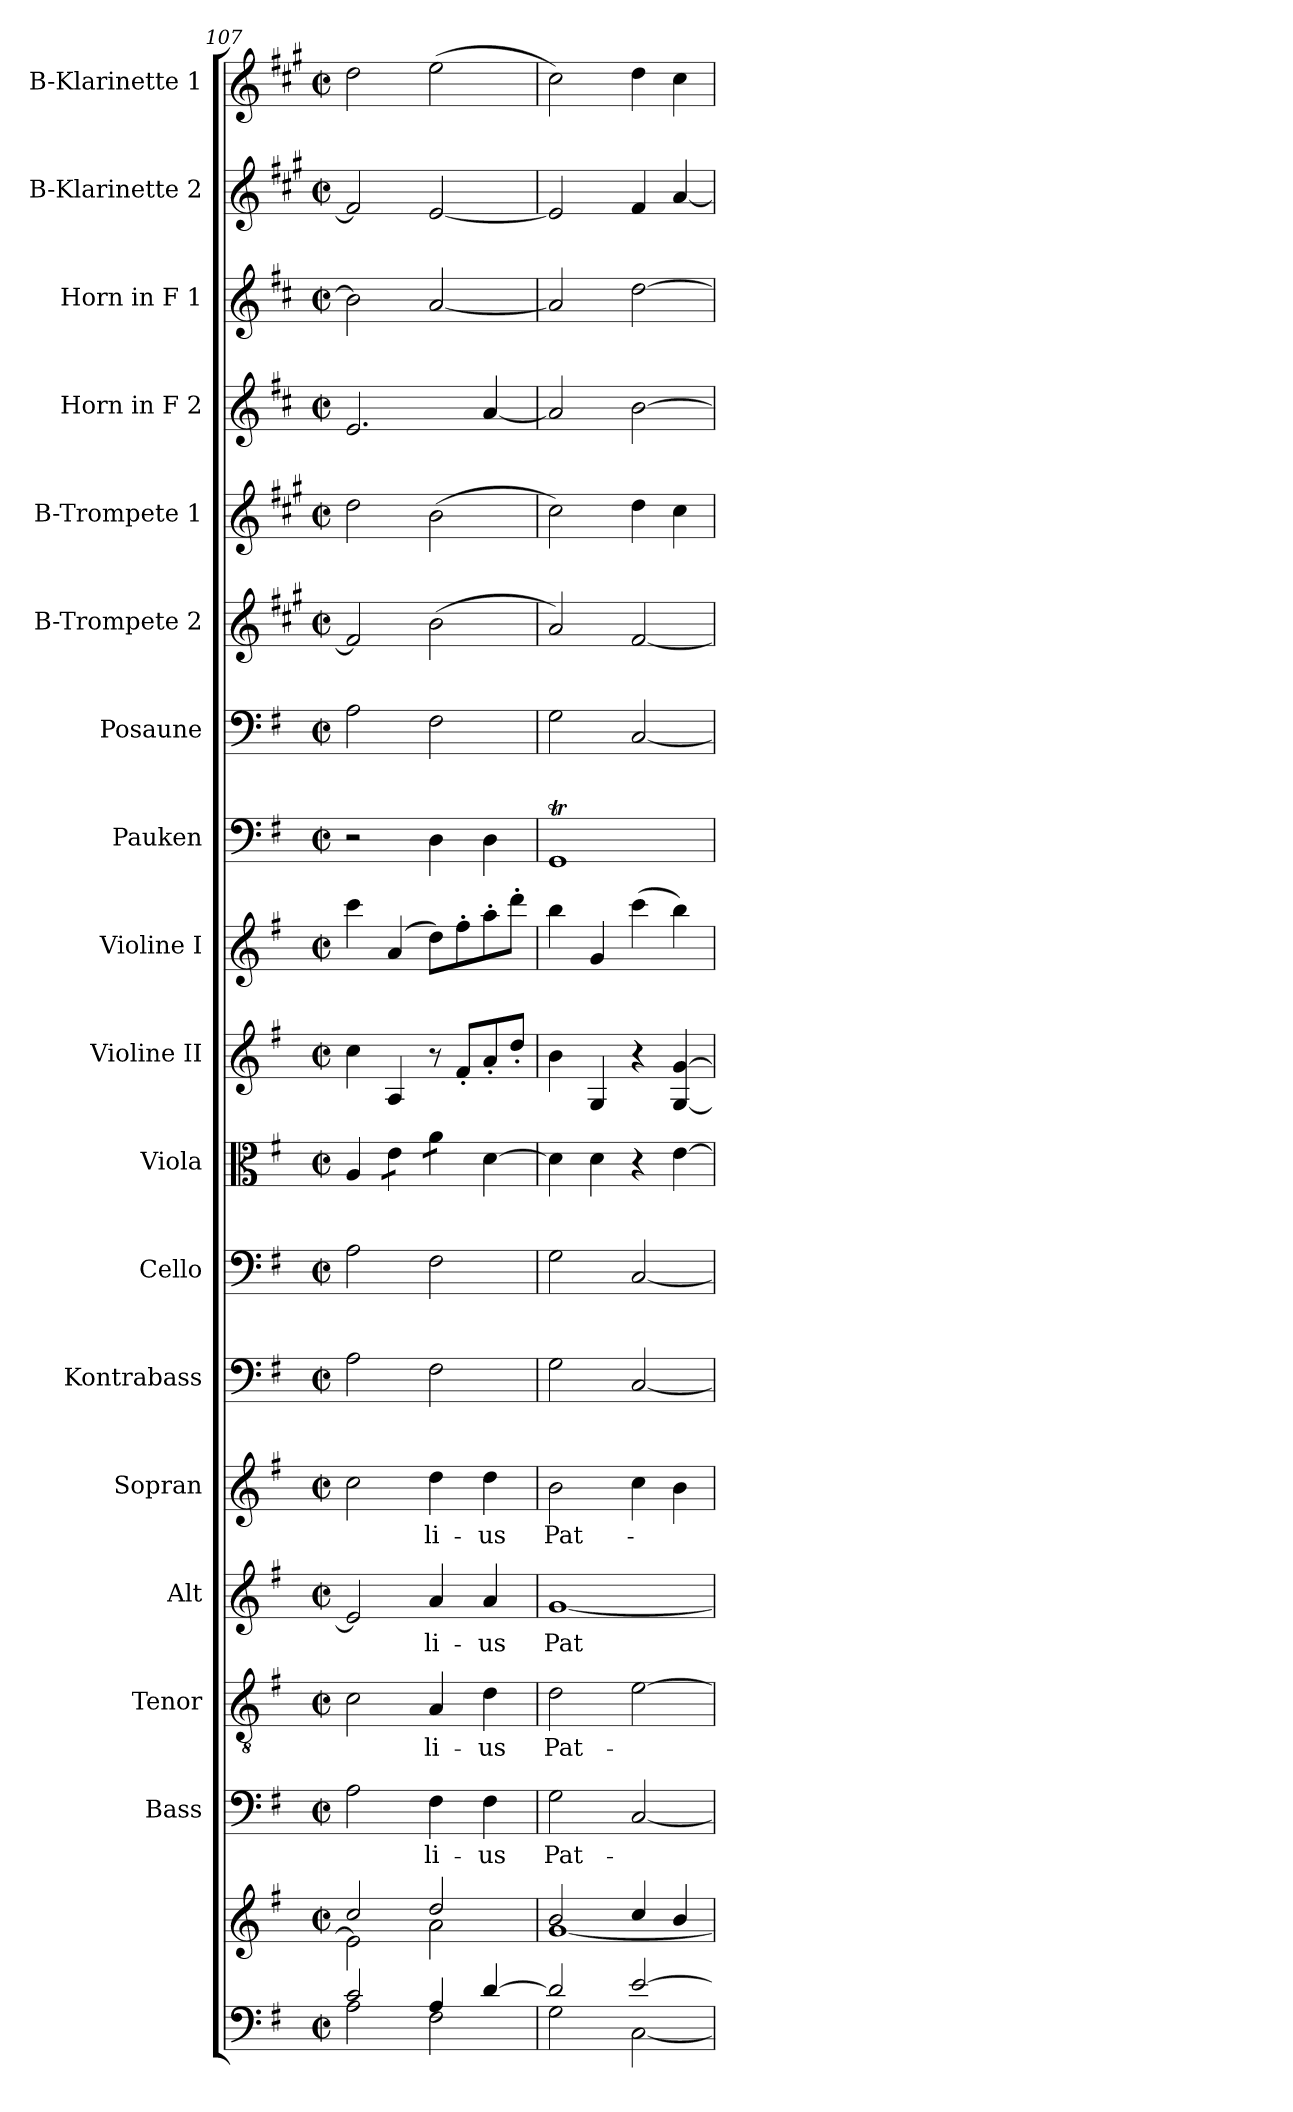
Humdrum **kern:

**kern	**kern	**kern	**text	**kern	**text	**kern	**text	**kern	**text	**kern	**kern	**kern	**kern	**kern	**kern	**kern	**kern	**kern	**kern	**kern	**kern	**kern
*part18	*part18	*part17	*part17	*part16	*part16	*part15	*part15	*part14	*part14	*part13	*part12	*part11	*part10	*part9	*part8	*part7	*part6	*part5	*part4	*part3	*part2	*part1
*staff19	*staff18	*staff17	*staff17	*staff16	*staff16	*staff15	*staff15	*staff14	*staff14	*staff13	*staff12	*staff11	*staff10	*staff9	*staff8	*staff7	*staff6	*staff5	*staff4	*staff3	*staff2	*staff1
*	*	*I"Bass	*	*I"Tenor	*	*I"Alt	*	*I"Sopran	*	*I"Kontrabass	*I"Cello	*I"Viola	*I"Violine II	*I"Violine I	*I"Pauken	*I"Posaune	*I"B-Trompete 2	*I"B-Trompete 1	*I"Horn in F 2	*I"Horn in F 1	*I"B-Klarinette 2	*I"B-Klarinette 1
*	*	*I'B.	*	*I'T.	*	*I'A.	*	*I'S.	*	*I'Kb.	*	*I'Vla.	*I'Vl. II	*I'Vl. I	*I'Pk.	*I'Pos.	*I'B Trp. 2	*I'B Trp. 1	*	*	*I'B Kl. 2	*I'B Kl. 1
*clefF4	*clefG2	*clefF4	*	*clefGv2	*	*clefG2	*	*clefG2	*	*clefF4	*clefF4	*clefC3	*clefG2	*clefG2	*clefF4	*clefF4	*clefG2	*clefG2	*clefG2	*clefG2	*clefG2	*clefG2
*	*	*	*	*	*	*	*	*	*	*ITrd7c12	*	*	*	*	*	*	*ITrd1c2	*ITrd1c2	*ITrd4c7	*ITrd4c7	*ITrd1c2	*ITrd1c2
*k[f#]	*k[f#]	*k[f#]	*	*k[f#]	*	*k[f#]	*	*k[f#]	*	*k[f#]	*k[f#]	*k[f#]	*k[f#]	*k[f#]	*k[f#]	*k[f#]	*k[f#]	*k[f#]	*k[f#]	*k[f#]	*k[f#]	*k[f#]
*G:	*G:	*G:	*	*G:	*	*G:	*	*G:	*	*G:	*G:	*G:	*G:	*G:	*G:	*G:	*G:	*G:	*G:	*G:	*G:	*G:
*M2/2	*M2/2	*M2/2	*	*M2/2	*	*M2/2	*	*M2/2	*	*M2/2	*M2/2	*M2/2	*M2/2	*M2/2	*M2/2	*M2/2	*M2/2	*M2/2	*M2/2	*M2/2	*M2/2	*M2/2
*met(c|)	*met(c|)	*met(c|)	*	*met(c|)	*	*met(c|)	*	*met(c|)	*	*met(c|)	*met(c|)	*met(c|)	*met(c|)	*met(c|)	*met(c|)	*met(c|)	*met(c|)	*met(c|)	*met(c|)	*met(c|)	*met(c|)	*met(c|)
=107	=107	=107	=107	=107	=107	=107	=107	=107	=107	=107	=107	=107	=107	=107	=107	=107	=107	=107	=107	=107	=107	=107
*^	*^	*	*	*	*	*	*	*	*	*	*	*	*	*	*	*	*	*	*	*	*	*
2c/	2A\	2cc/	2e\]	2A\	.	2c\	.	2e/]	.	2cc\	.	2AA\	2A\	4A/	4cc\	4ccc\	2r	2A\	2e/]	2cc\	2.A/	2e\]	2e/]	2cc\
*	*	*	*	*	*	*	*	*	*	*	*	*	*	*tremolo	*	*	*	*	*	*	*	*	*	*
.	.	.	.	.	.	.	.	.	.	.	.	.	.	8e\L	4A/	(4a/	.	.	.	.	.	.	.	.
.	.	.	.	.	.	.	.	.	.	.	.	.	.	8e\J	.	.	.	.	.	.	.	.	.	.
!	!	!	!	!	!LO:LY:b	!	!LO:LY:b	!	!LO:LY:b	!	!LO:LY:b	!	!	!	!	!	!	!	!	!	!	!	!	!
4A/	2F#\	2dd/	2a\	4F#\	-li-	4A/	-li-	4a/	-li-	4dd\	-li-	2FF#\	2F#\	8a\L	8r	8dd\L)	4D\	2F#\	(>2a\	(>2a\	.	[2d/	[2d/	(>2dd\
.	.	.	.	.	.	.	.	.	.	.	.	.	.	8a\J	8f#'</L	8ff#'>\	.	.	.	.	.	.	.	.
*	*	*	*	*	*	*	*	*	*	*	*	*	*	*Xtremolo	*	*	*	*	*	*	*	*	*	*
!	!	!	!	!	!LO:LY:b	!	!LO:LY:b	!	!LO:LY:b	!	!LO:LY:b	!	!	!	!	!	!	!	!	!	!	!	!	!
[>4d/	.	.	.	4F#\	-us	4d\	-us	4a/	-us	4dd\	-us	.	.	[4d\	8a'</	8aa'>\	4D\	.	.	.	[4d/	.	.	.
.	.	.	.	.	.	.	.	.	.	.	.	.	.	.	8dd'</J	8ddd'>\J	.	.	.	.	.	.	.	.
=108	=108	=108	=108	=108	=108	=108	=108	=108	=108	=108	=108	=108	=108	=108	=108	=108	=108	=108	=108	=108	=108	=108	=108	=108
!	!	!	!	!	!LO:LY:b	!	!LO:LY:b	!	!LO:LY:b	!	!LO:LY:b	!	!	!	!	!	!	!	!	!	!	!	!	!
2d/]	2G\	2b/	[<1g	2G\	Pat-	2d\	Pat-	[1g	Pat-	2b\	Pat-	2GG\	2G\	4d\]	4b\	4bb\	1GGT	2G\	2g/)	2b\)	2d/]	2d/]	2d/]	2b\)
.	.	.	.	.	.	.	.	.	.	.	.	.	.	4d\	4G/	4g/	.	.	.	.	.	.	.	.
[>2e/	[<2C\	4cc/	.	[2C/	.	[2e\	.	.	.	4cc\	.	[2CC/	[2C/	4r	4r	(>4ccc\	.	[2C/	[2e/	4cc\	[2e\	[2g\	4e/	4cc\
.	.	4b/	.	.	.	.	.	.	.	4b\	.	.	.	[4e\	[4G/ [4g/	4bb\)	.	.	.	4b\	.	.	[4g/	4b\
*v	*v	*	*	*	*	*	*	*	*	*	*	*	*	*	*	*	*	*	*	*	*	*	*	*
*	*v	*v	*	*	*	*	*	*	*	*	*	*	*	*	*	*	*	*	*	*	*	*	*
=	=	=	=	=	=	=	=	=	=	=	=	=	=	=	=	=	=	=	=	=	=	=
*-	*-	*-	*-	*-	*-	*-	*-	*-	*-	*-	*-	*-	*-	*-	*-	*-	*-	*-	*-	*-	*-	*-
